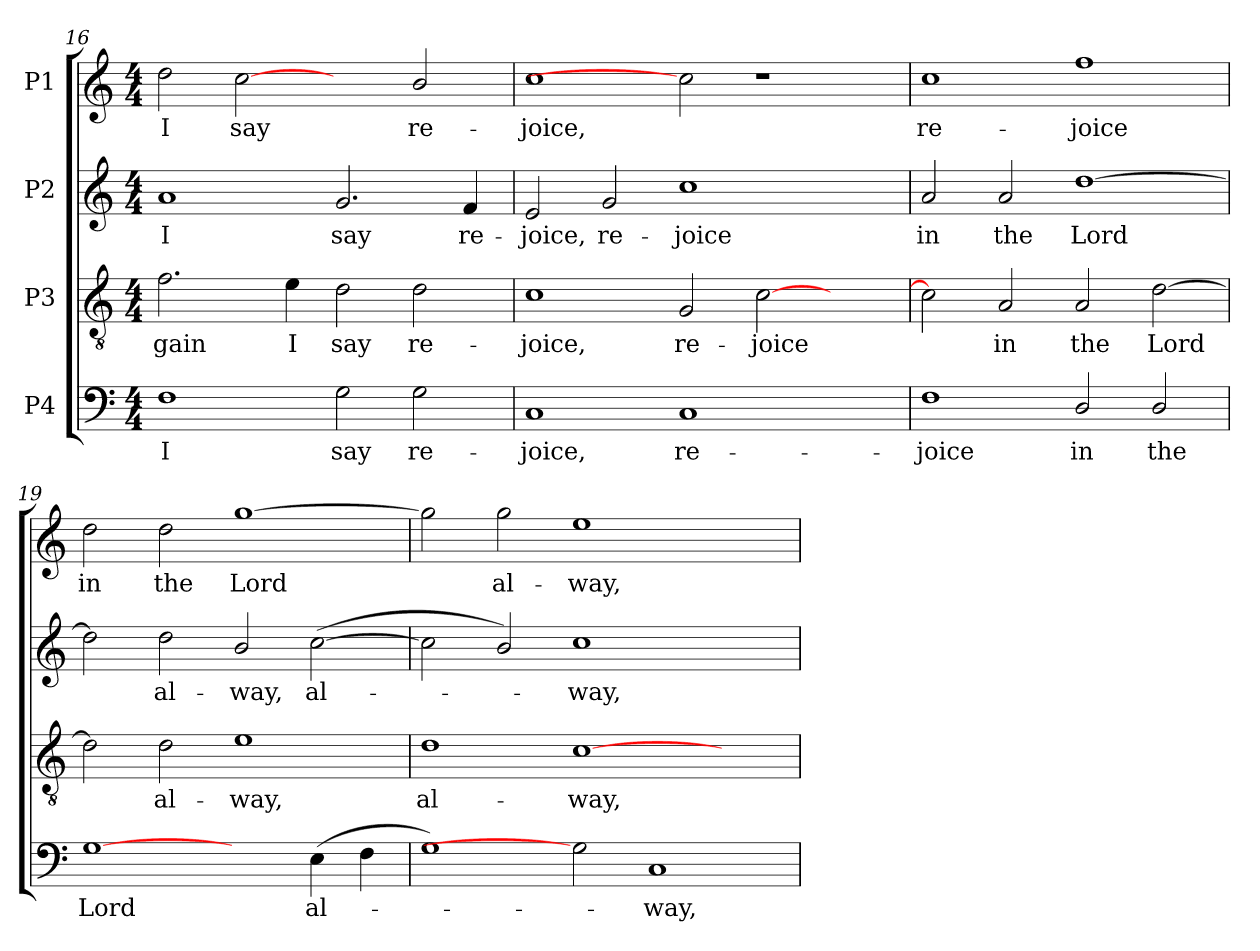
**kern	**text	**kern	**text	**kern	**text	**kern	**text
*part4	*part4	*part3	*part3	*part2	*part2	*part1	*part1
*staff4	*staff4	*staff3	*staff3	*staff2	*staff2	*staff1	*staff1
*I"P4	*	*I"P3	*	*I"P2	*	*I"P1	*
*clefF4	*	*clefGv2	*	*clefG2	*	*clefG2	*
*	*	*ITrd7c12	*	*	*	*	*
*k[]	*	*k[]	*	*k[]	*	*k[]	*
*C:	*	*C:	*	*C:	*	*C:	*
*M4/4	*	*M4/4	*	*M4/4	*	*M4/4	*
=16	=16	=16	=16	=16	=16	=16	=16
!	!LO:LY:b:color=#000000	!	!	!	!	!	!
!	!	!	!LO:LY:b:color=#000000	!	!	!	!
!	!	!	!	!	!LO:LY:b:color=#000000	!	!
!	!	!	!	!	!	!	!LO:LY:b:color=#000000
1Fi	I	2.Fi\	-gain	1ai	I	2ddi\	I
!	!	!	!	!	!	!	!LO:LY:b:color=#000000
.	.	.	.	.	.	[2cci	say
!	!	!	!LO:LY:b:color=#000000	!	!	!	!
.	.	4Ei\	I	.	.	.	.
!	!LO:LY:b:color=#000000	!	!	!	!	!	!
!	!	!	!LO:LY:b:color=#000000	!	!	!	!
!	!	!	!	!	!LO:LY:b:color=#000000	!	!
2Gi\	say	2Di\	say	2.gi/	say	2ryy	.
!	!LO:LY:b:color=#000000	!	!	!	!	!	!
!	!	!	!LO:LY:b:color=#000000	!	!	!	!
!	!	!	!	!	!	!	!LO:LY:b:color=#000000
2Gi\	re-	2Di\	re-	.	.	2bi/	re-
!	!	!	!	!	!LO:LY:b:color=#000000	!	!
.	.	.	.	4fi/	re-	.	.
=17	=17	=17	=17	=17	=17	=17	=17
!	!LO:LY:b:color=#000000	!	!	!	!	!	!
!	!	!	!LO:LY:b:color=#000000	!	!	!	!
!	!	!	!	!	!LO:LY:b:color=#000000	!	!
!	!	!	!	!	!	!	!LO:LY:b:color=#000000
1Ci	-joice,	1Ci	-joice,	2ei/	-joice,	1cci	-joice,
!	!	!	!	!	!LO:LY:b:color=#000000	!	!
.	.	.	.	2gi/	re-	.	.
!	!LO:LY:b:color=#000000	!	!	!	!	!	!
!	!	!	!LO:LY:b:color=#000000	!	!	!	!
!	!	!	!	!	!LO:LY:b:color=#000000	!	!
1Ci	re-	2GGi/	re-	1cci	-joice	2cci]	.
!	!	!	!LO:LY:b:color=#000000	!	!	!	!
.	.	[2Ci\	-joice	.	.	1r	.
2ryy	.	2ryy	.	2ryy	.	.	.
!!LO:LB:g=z
=18	=18	=18	=18	=18	=18	=18	=18
!	!LO:LY:b:color=#000000	!	!	!	!	!	!
!	!	!	!	!	!LO:LY:b:color=#000000	!	!
!	!	!	!	!	!	!	!LO:LY:b:color=#000000
1Fi	-joice	2Ci\]	.	2ai/	in	1cci	re-
!	!	!	!LO:LY:b:color=#000000	!	!	!	!
!	!	!	!	!	!LO:LY:b:color=#000000	!	!
.	.	2AAi/	in	2ai/	the	.	.
!	!LO:LY:b:color=#000000	!	!	!	!	!	!
!	!	!	!LO:LY:b:color=#000000	!	!	!	!
!	!	!	!	!	!LO:LY:b:color=#000000	!	!
!	!	!	!	!	!	!	!LO:LY:b:color=#000000
2Di/	in	2AAi/	the	[1ddi	Lord	1ffi	-joice
!	!LO:LY:b:color=#000000	!	!	!	!	!	!
!	!	!	!LO:LY:b:color=#000000	!	!	!	!
2Di/	the	[2Di\	Lord	.	.	.	.
=19	=19	=19	=19	=19	=19	=19	=19
!	!LO:LY:b:color=#000000	!	!	!	!	!	!
!	!	!	!	!	!	!	!LO:LY:b:color=#000000
[1Gi	Lord	2Di\]	.	2ddi\]	.	2ddi\	in
!	!	!	!LO:LY:b:color=#000000	!	!	!	!
!	!	!	!	!	!LO:LY:b:color=#000000	!	!
!	!	!	!	!	!	!	!LO:LY:b:color=#000000
.	.	2Di\	al-	2ddi\	al-	2ddi\	the
!	!	!	!LO:LY:b:color=#000000	!	!	!	!
!	!	!	!	!	!LO:LY:b:color=#000000	!	!
!	!	!	!	!	!	!	!LO:LY:b:color=#000000
2ryy	.	1Ei	-way,	2bi/	-way,	[1ggi	Lord
!	!LO:LY:b:color=#000000	!	!	!	!	!	!
!	!	!	!	!	!LO:LY:b:color=#000000	!	!
(4Ei\	al-	.	.	([2cci\	al-	.	.
4Fi\	.	.	.	.	.	.	.
=20	=20	=20	=20	=20	=20	=20	=20
!	!	!	!LO:LY:b:color=#000000	!	!	!	!
1Gi)	.	1Di	al-	2cci\]	.	2ggi\]	.
!	!	!	!	!	!	!	!LO:LY:b:color=#000000
.	.	.	.	2bi/)	.	2ggi\	al-
!	!	!	!LO:LY:b:color=#000000	!	!	!	!
!	!	!	!	!	!LO:LY:b:color=#000000	!	!
!	!	!	!	!	!	!	!LO:LY:b:color=#000000
2Gi]	.	[1Ci	-way,	1cci	-way,	1eei	-way,
!	!LO:LY:b:color=#000000	!	!	!	!	!	!
1Ci	-way,	.	.	.	.	.	.
.	.	2ryy	.	2ryy	.	2ryy	.
=	=	=	=	=	=	=	=
*-	*-	*-	*-	*-	*-	*-	*-
